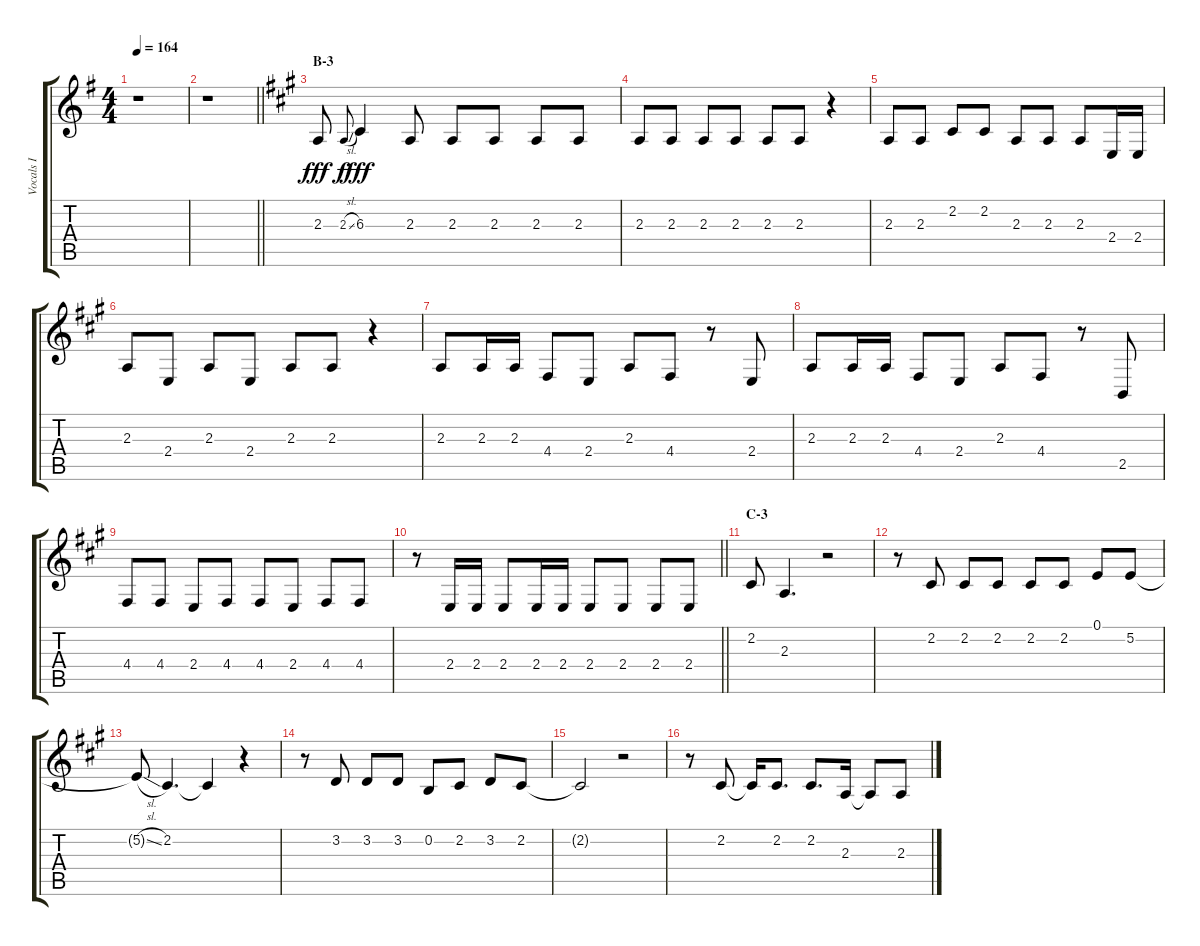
\track ("Vocals I" "Vocals I") {instrument voiceoohs}
\staff {score tabs}
\tuning (E4 B3 G3 D3 A2 E2) {hide}
\ts (4 4)
\tempo 164
\clef g2
\ks g
r.1{dy fff} |
\barLineRight lightlight
r.1 |
\section ("" "B-3")
\ks a
2.3.8 2.3{sl}.8{gr onbeat dy f} 6.3.4{dy fff} 2.3.8 2.3.8 2.3.8 2.3.8 2.3.8 |
2.3.8 2.3.8 2.3.8 2.3.8 2.3.8 2.3.8 r.4 |
2.3.8 2.3.8 2.2.8 2.2.8 2.3.8 2.3.8 2.3.8 2.4.16 2.4.16 |
2.3.8 2.4.8 2.3.8 2.4.8 2.3.8 2.3.8 r.4 |
2.3.8 2.3.16 2.3.16 4.4.8 2.4.8 2.3.8 4.4.8 r.8 2.4.8 |
2.3.8 2.3.16 2.3.16 4.4.8 2.4.8 2.3.8 4.4.8 r.8 2.5.8 |
4.4.8 4.4.8 2.4.8 4.4.8 4.4.8 2.4.8 4.4.8 4.4.8 |
\barLineRight lightlight
r.8 2.4.16 2.4.16 2.4.8 2.4.16 2.4.16 2.4.8 2.4.8 2.4.8 2.4.8 |
\section ("" "C-3")
2.2.8 2.3.4{d} r.2 |
r.8 2.2.8 2.2.8 2.2.8 2.2.8 2.2.8 0.1.8 5.2.8 |
5.2{sl t}.8 2.2.4{d} 2.2{t}.4 r.4 |
r.8 3.2.8 3.2.8 3.2.8 0.2.8 2.2.8 3.2.8 2.2.8 |
2.2{t}.2 r.2 |
r.8 2.2.8 2.2{t}.16 2.2.8{d} 2.2.8{d} 2.3.16 2.3{t}.8 2.3.8
